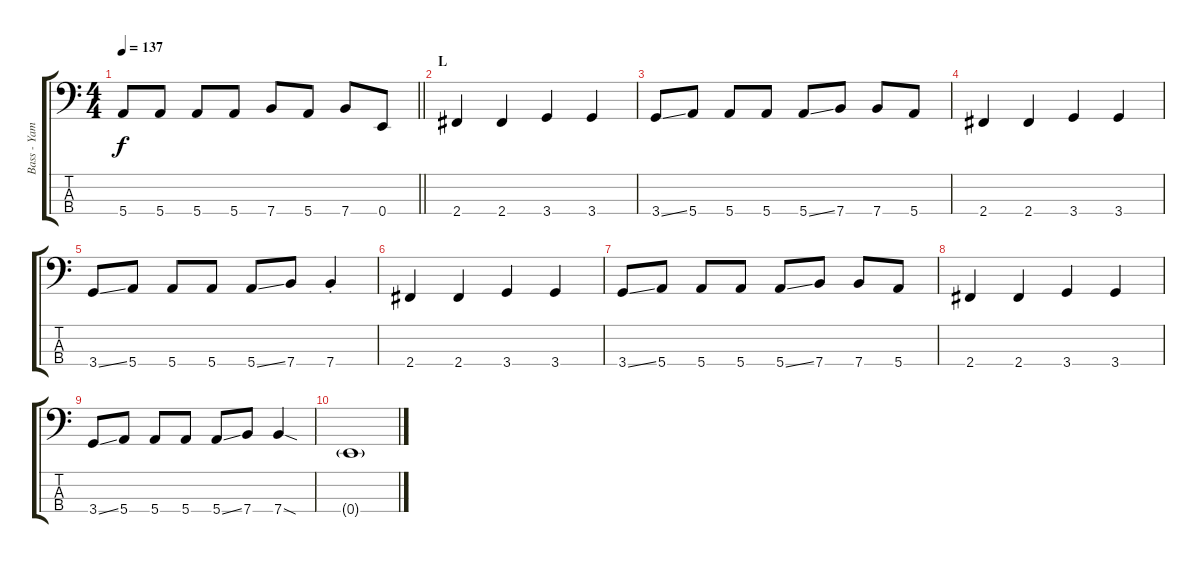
\track ("Bass - Yamada" "Bass - Yam") {instrument electricbasspick}
\staff {score tabs}
\tuning (G2 D2 A1 E1) {hide}
\ts (4 4)
\tempo 137
\clef f4
\barLineRight lightlight
\ks c
5.4.8{dy f} 5.4.8 5.4.8 5.4.8 7.4.8 5.4.8 7.4.8 0.4.8 |
\section ("" "L")
2.4.4 2.4.4 3.4.4 3.4.4 |
3.4{ss}.8 5.4.8 5.4.8 5.4.8 5.4{ss}.8 7.4.8 7.4.8 5.4.8 |
2.4.4 2.4.4 3.4.4 3.4.4 |
3.4{ss}.8 5.4.8 5.4.8 5.4.8 5.4{ss}.8 7.4.8 7.4{st}.4 |
2.4.4 2.4.4 3.4.4 3.4.4 |
3.4{ss}.8 5.4.8 5.4.8 5.4.8 5.4{ss}.8 7.4.8 7.4.8 5.4.8 |
2.4.4 2.4.4 3.4.4 3.4.4 |
3.4{ss}.8 5.4.8 5.4.8 5.4.8 5.4{ss}.8 7.4.8 7.4{sod}.4 |
0.4{g}.1
